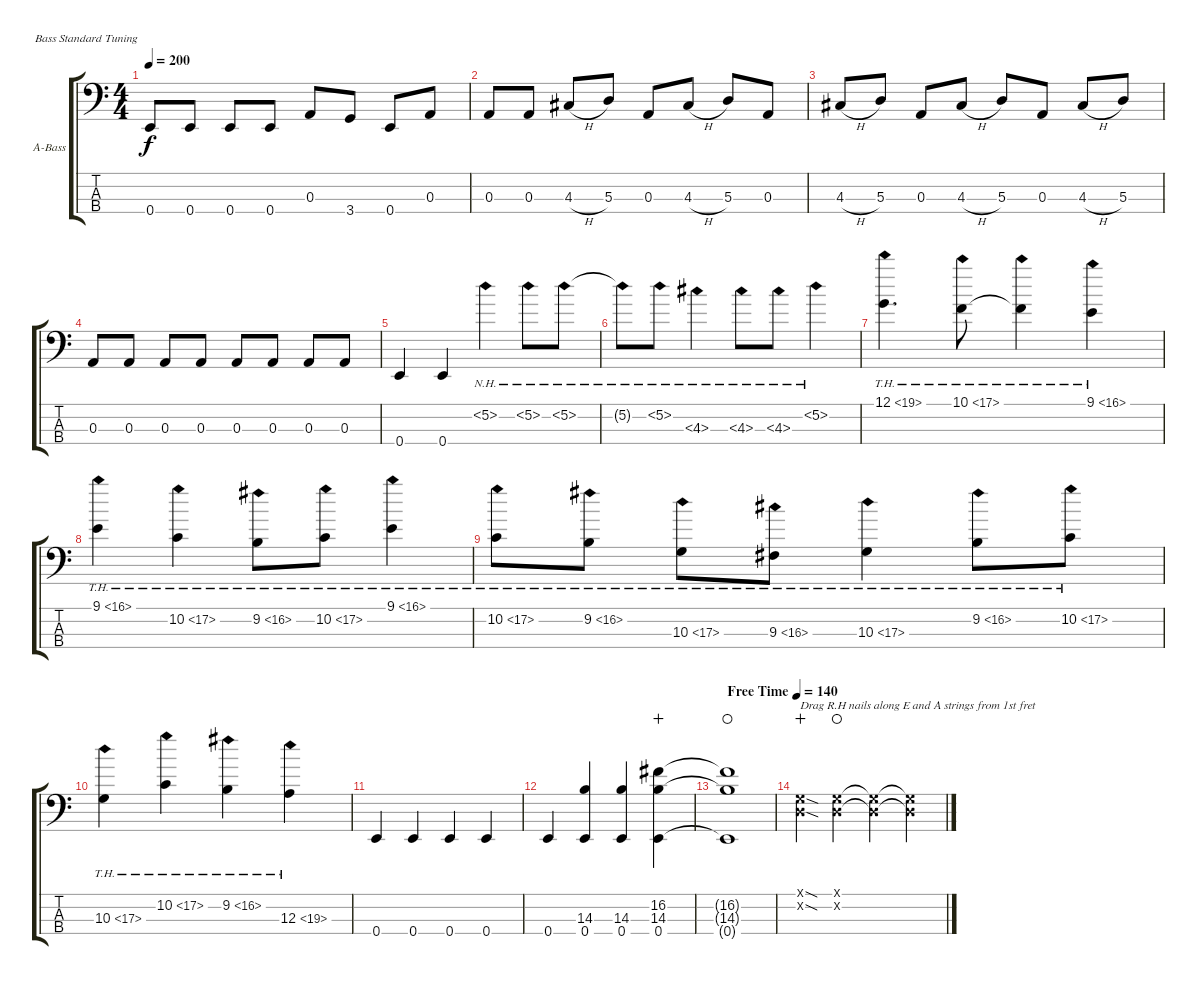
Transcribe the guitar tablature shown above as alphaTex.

\bracketExtendMode groupsimilarinstruments
\firstSystemTrackNameOrientation horizontal
\otherSystemsTrackNameOrientation horizontal
\track ("Cliff" "A-Bass") {instrument distortionguitar}
\staff {score tabs}
\tuning (G2 D2 A1 E1)
\ts (4 4)
\tempo 200
\clef f4
\ks c
0.4.8{dy f} 0.4.8 0.4.8 0.4.8 0.3.8 3.4.8 0.4.8 0.3.8 |
0.3.8 0.3.8 4.3{h}.8 5.3.8 0.3.8 4.3{h}.8 5.3.8 0.3.8 |
4.3{h}.8 5.3.8 0.3.8 4.3{h}.8 5.3.8 0.3.8 4.3{h}.8 5.3.8 |
0.3.8 0.3.8 0.3.8 0.3.8 0.3.8 0.3.8 0.3.8 0.3.8 |
0.4.4 0.4.4 5.2{nh}.4 5.2{nh}.8 5.2{nh}.8 |
5.2{nh t}.8 5.2{nh}.8 4.3{nh}.4 4.3{nh}.8 4.3{nh}.8 5.2{nh}.4 |
12.1{th 7}.4{d} 10.1{th 7}.8 10.1{th 7 t}.4 9.1{th 7}.4 |
9.1{th 7}.4 10.2{th 7}.4 9.2{th 7}.8 10.2{th 7}.8 9.1{th 7}.4 |
10.2{th 7}.8 9.2{th 7}.8 10.3{th 7}.8 9.3{th 7}.8 10.3{th 7}.4 9.2{th 7}.8 10.2{th 7}.8 |
10.3{th 7}.4 10.2{th 7}.4 9.2{th 7}.4 12.3{th 7}.4 |
0.4.4 0.4.4 0.4.4 0.4.4 |
0.4.4 (14.3 0.4).4 (14.3 0.4).4 (16.2 14.3 0.4).4{wahc} |
\tempo (140 "Free Time")
(16.2{t} 14.3{t} 0.4{t}).1{waho} |
(0.1{sod x} 0.2{sod x}).4{txt "Drag R.H nails along E and A strings from 1st fret" wahc} (0.1{x} 0.2{x}).4{waho} (0.1{x t} 0.2{x t}).4 (0.1{x t} 0.2{x t}).4
